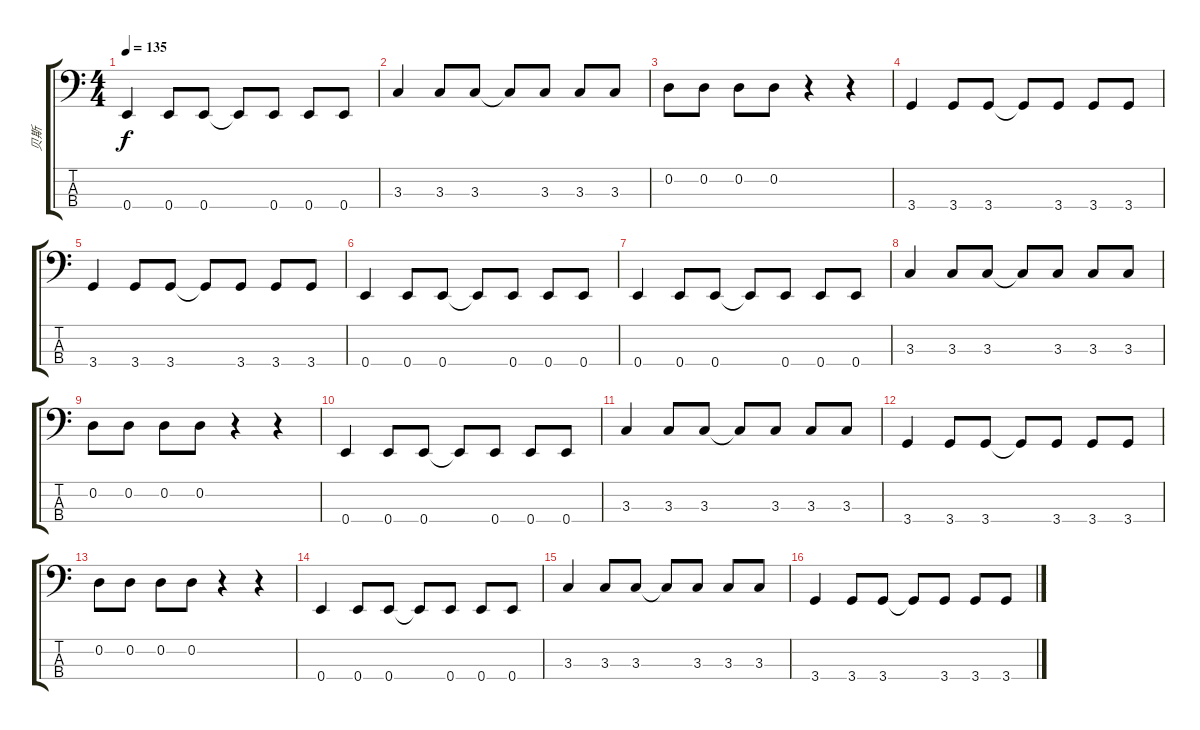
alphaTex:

\track ("贝斯" "贝斯") {instrument electricbasspick}
\staff {score tabs}
\tuning (G2 D2 A1 E1) {hide}
\ts (4 4)
\tempo 135
\clef f4
\ks c
0.4.4{dy f} 0.4.8 0.4.8 0.4{t}.8 0.4.8 0.4.8 0.4.8 |
3.3.4 3.3.8 3.3.8 3.3{t}.8 3.3.8 3.3.8 3.3.8 |
0.2.8 0.2.8 0.2.8 0.2.8 r.4 r.4 |
3.4.4 3.4.8 3.4.8 3.4{t}.8 3.4.8 3.4.8 3.4.8 |
3.4.4 3.4.8 3.4.8 3.4{t}.8 3.4.8 3.4.8 3.4.8 |
0.4.4 0.4.8 0.4.8 0.4{t}.8 0.4.8 0.4.8 0.4.8 |
0.4.4 0.4.8 0.4.8 0.4{t}.8 0.4.8 0.4.8 0.4.8 |
3.3.4 3.3.8 3.3.8 3.3{t}.8 3.3.8 3.3.8 3.3.8 |
0.2.8 0.2.8 0.2.8 0.2.8 r.4 r.4 |
0.4.4 0.4.8 0.4.8 0.4{t}.8 0.4.8 0.4.8 0.4.8 |
3.3.4 3.3.8 3.3.8 3.3{t}.8 3.3.8 3.3.8 3.3.8 |
3.4.4 3.4.8 3.4.8 3.4{t}.8 3.4.8 3.4.8 3.4.8 |
0.2.8 0.2.8 0.2.8 0.2.8 r.4 r.4 |
0.4.4 0.4.8 0.4.8 0.4{t}.8 0.4.8 0.4.8 0.4.8 |
3.3.4 3.3.8 3.3.8 3.3{t}.8 3.3.8 3.3.8 3.3.8 |
3.4.4 3.4.8 3.4.8 3.4{t}.8 3.4.8 3.4.8 3.4.8
